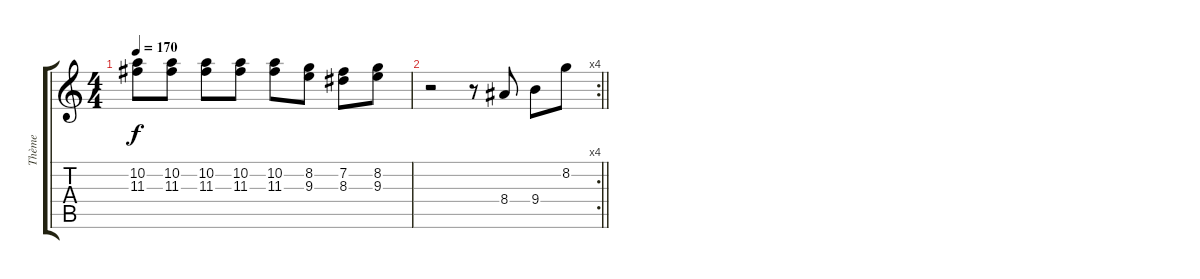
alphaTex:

\track ("Thème" "Thème") {instrument acousticguitarsteel}
\staff {score tabs}
\tuning (E4 B3 G3 D3 A2 E2) {hide}
\ts (4 4)
\tempo 170
\clef g2
\ks c
(10.2 11.3).8{dy f} (10.2 11.3).8 (10.2 11.3).8 (10.2 11.3).8 (10.2 11.3).8 (8.2 9.3).8 (7.2 8.3).8 (8.2 9.3).8 |
\rc 4
\barLineRight lightlight
r.2 r.8 8.4.8 9.4.8 8.2.8
